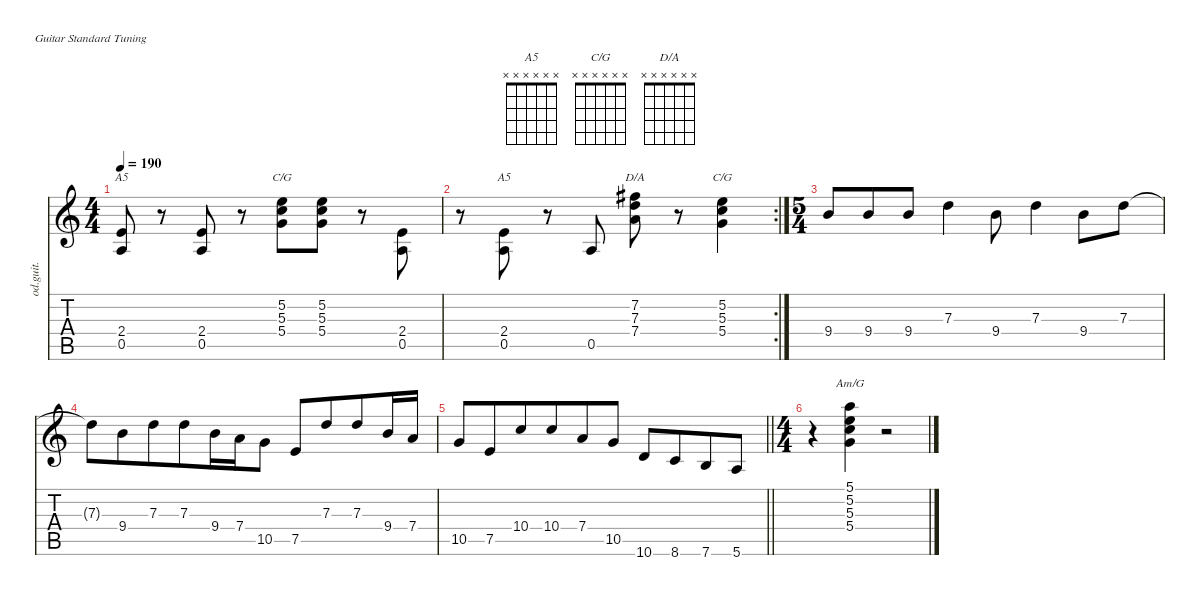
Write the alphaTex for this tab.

\defaultSystemsLayout 4
\hideDynamics
\bracketExtendMode nobrackets
\otherSystemsTrackNameOrientation horizontal
\track ("Guitar" "od.guit.") {instrument overdrivenguitar}
\staff {score tabs}
\tuning (E4 B3 G3 D3 A2 E2)
\chord ("A5" x x x x x x)
\chord ("C/G" x x x x x x)
\chord ("D/A" x x x x x x)
\chord ("Am/G" 5 5 5 5 x x) {showdiagram false showfingering false barre (5 5 5)}
\ts (4 4)
\tempo 190
\clef g2
\ks c
(2.4 0.5).8{ch "A5" dy f beam Up} r.8{beam Up} (2.4 0.5).8{beam Up} r.8{beam Up} (5.2 5.3 5.4).8{ch "C/G" beam Down} (5.2 5.3 5.4).8{beam Down} r.8{beam Down} (2.4 0.5).8{beam Up} |
\rc 2
r.8{beam Down} (2.4 0.5).8{ch "A5" beam Up} r.8{beam Up} 0.5.8{beam Up} (7.2{acc #} 7.3 7.4).8{ch "D/A" beam Down} r.8{beam Down} (5.2 5.3 5.4).4{ch "C/G" beam Down} |
\ts (5 4)
\beaming (8 6 4)
9.4.8{beam Up} 9.4.8{beam Up} 9.4.8{beam Up} 7.3.4{beam Down} 9.4.8{beam Down} 7.3.4{beam Down} 9.4.8{beam Down} 7.3.8{beam Down} |
7.3{t}.8{beam Down} 9.4.8{beam Down} 7.3.8{beam Down} 7.3.8{beam Down} 9.4.16{beam Down} 7.4.16{beam Down} 10.5.8{beam Down} 7.5.8{beam Up} 7.3.8{beam Up} 7.3.8{beam Up} 9.4.16{beam Up} 7.4.16{beam Up} |
\barLineRight lightlight
10.5.8{beam Up} 7.5.8{beam Up} 10.4.8{beam Up} 10.4.8{beam Up} 7.4.8{beam Up} 10.5.8{beam Up} 10.6.8{beam Up} 8.6.8{beam Up} 7.6.8{beam Up} 5.6.8{beam Up} |
\ts (4 4)
\beaming (8 2 2 2 2)
r.4{beam Down} (5.1 5.2 5.3 5.4).4{ch "Am/G" beam Down} r.2{beam Down}
